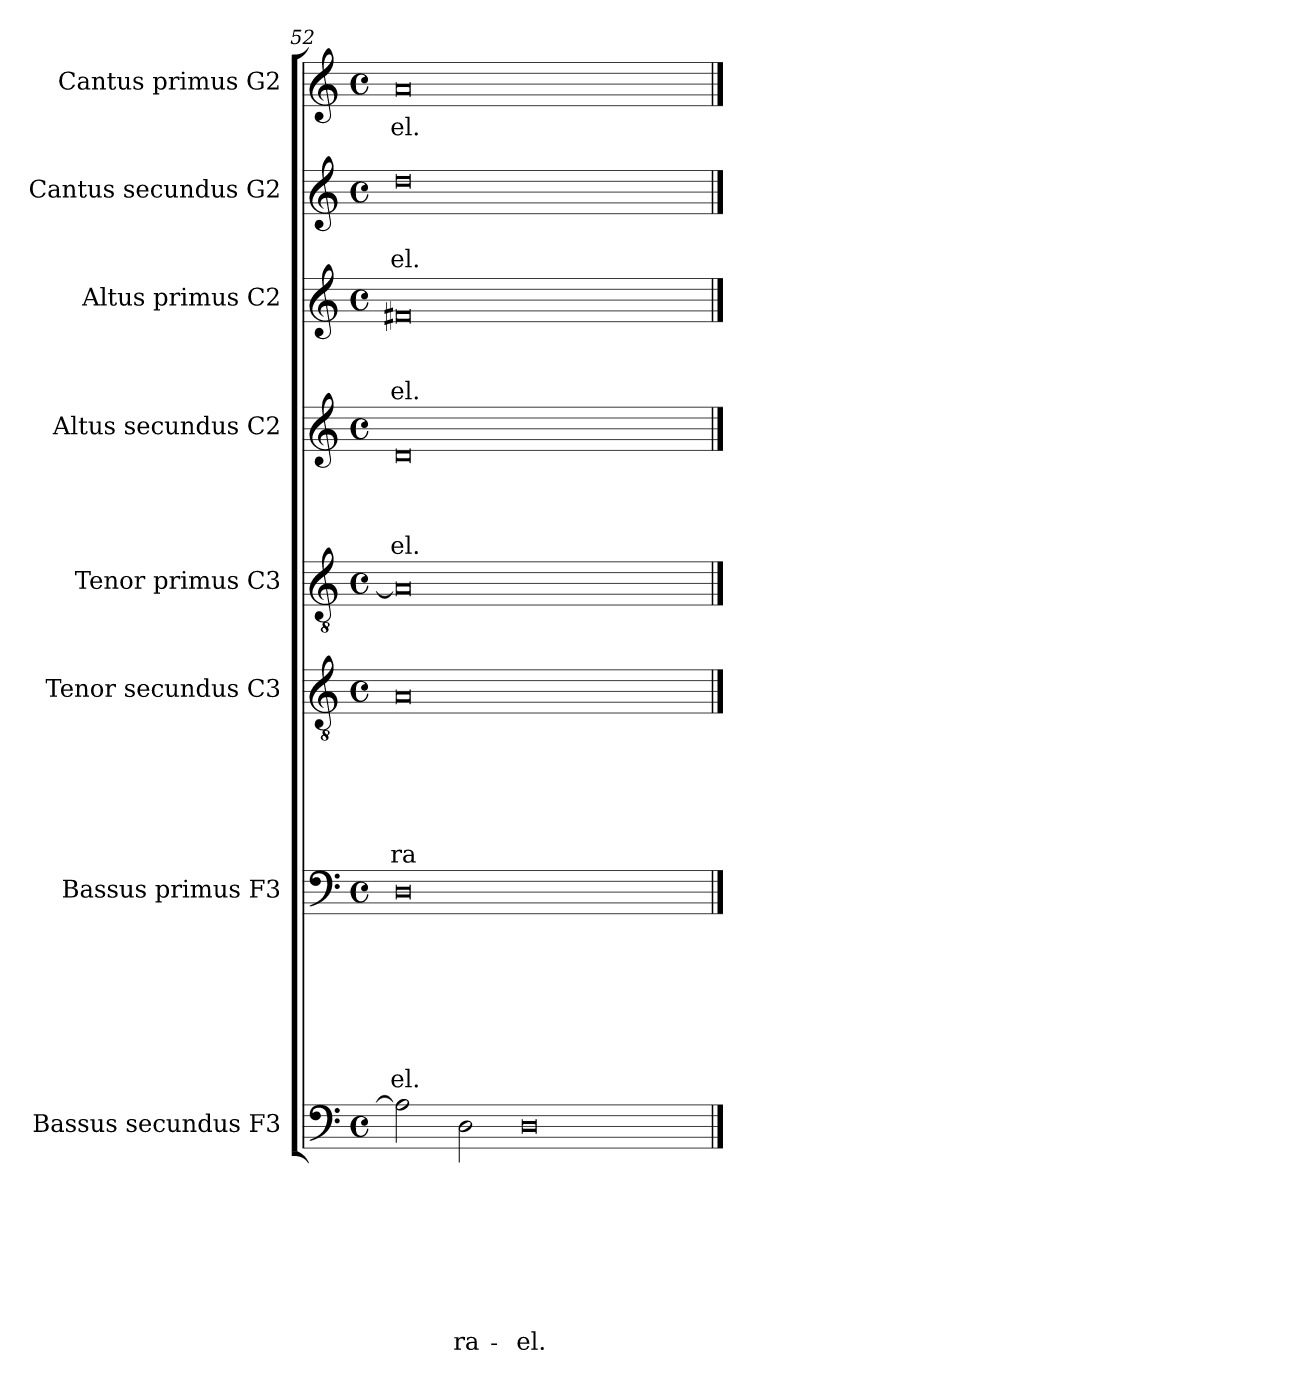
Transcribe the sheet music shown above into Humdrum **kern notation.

**kern	**text	**text	**text	**text	**text	**text	**text	**text	**kern	**text	**text	**text	**text	**text	**text	**text	**kern	**text	**text	**text	**text	**text	**text	**kern	**text	**kern	**text	**text	**text	**text	**kern	**text	**text	**text	**kern	**text	**text	**kern	**text
*part8	*part8	*part8	*part8	*part8	*part8	*part8	*part8	*part8	*part7	*part7	*part7	*part7	*part7	*part7	*part7	*part7	*part6	*part6	*part6	*part6	*part6	*part6	*part6	*part5	*part5	*part4	*part4	*part4	*part4	*part4	*part3	*part3	*part3	*part3	*part2	*part2	*part2	*part1	*part1
*staff8	*staff8	*staff8	*staff8	*staff8	*staff8	*staff8	*staff8	*staff8	*staff7	*staff7	*staff7	*staff7	*staff7	*staff7	*staff7	*staff7	*staff6	*staff6	*staff6	*staff6	*staff6	*staff6	*staff6	*staff5	*staff5	*staff4	*staff4	*staff4	*staff4	*staff4	*staff3	*staff3	*staff3	*staff3	*staff2	*staff2	*staff2	*staff1	*staff1
*I"Bassus secundus F3	*	*	*	*	*	*	*	*	*I"Bassus primus F3	*	*	*	*	*	*	*	*I"Tenor secundus C3	*	*	*	*	*	*	*I"Tenor primus C3	*	*I"Altus secundus C2	*	*	*	*	*I"Altus primus C2	*	*	*	*I"Cantus secundus G2	*	*	*I"Cantus primus G2	*
*clefF4	*	*	*	*	*	*	*	*	*clefF4	*	*	*	*	*	*	*	*clefGv2	*	*	*	*	*	*	*clefGv2	*	*clefG2	*	*	*	*	*clefG2	*	*	*	*clefG2	*	*	*clefG2	*
*k[]	*	*	*	*	*	*	*	*	*k[]	*	*	*	*	*	*	*	*k[]	*	*	*	*	*	*	*k[]	*	*k[]	*	*	*	*	*k[]	*	*	*	*k[]	*	*	*k[]	*
*C:	*	*	*	*	*	*	*	*	*C:	*	*	*	*	*	*	*	*C:	*	*	*	*	*	*	*C:	*	*C:	*	*	*	*	*C:	*	*	*	*C:	*	*	*C:	*
*M4/4	*	*	*	*	*	*	*	*	*M4/4	*	*	*	*	*	*	*	*M4/4	*	*	*	*	*	*	*M4/4	*	*M4/4	*	*	*	*	*M4/4	*	*	*	*M4/4	*	*	*M4/4	*
*met(c)	*	*	*	*	*	*	*	*	*met(c)	*	*	*	*	*	*	*	*met(c)	*	*	*	*	*	*	*met(c)	*	*met(c)	*	*	*	*	*met(c)	*	*	*	*met(c)	*	*	*met(c)	*
=52	=52	=52	=52	=52	=52	=52	=52	=52	=52	=52	=52	=52	=52	=52	=52	=52	=52	=52	=52	=52	=52	=52	=52	=52	=52	=52	=52	=52	=52	=52	=52	=52	=52	=52	=52	=52	=52	=52	=52
!	!	!	!	!	!	!	!	!	!	!	!	!	!	!	!	!LO:LY:b:rj	!	!	!	!	!	!	!LO:LY:b:rj	!	!	!	!	!	!	!LO:LY:b:rj	!	!	!	!LO:LY:b:rj	!	!	!LO:LY:b:rj	!	!LO:LY:b:rj
2A\]	.	.	.	.	.	.	.	.	0D	.	.	.	.	.	.	-el.	0A	.	.	.	.	.	-ra-	0A]	.	0d	.	.	.	-el.	0f#X	.	.	-el.	0dd	.	-el.	0a	-el.
!	!	!	!	!	!	!	!	!LO:LY:b	!	!	!	!	!	!	!	!	!	!	!	!	!	!	!	!	!	!	!	!	!	!	!	!	!	!	!	!	!	!	!
2D\	.	.	.	.	.	.	.	-ra-	.	.	.	.	.	.	.	.	.	.	.	.	.	.	.	.	.	.	.	.	.	.	.	.	.	.	.	.	.	.	.
!	!	!	!	!	!	!	!	!LO:LY:b:rj	!	!	!	!	!	!	!	!	!	!	!	!	!	!	!	!	!	!	!	!	!	!	!	!	!	!	!	!	!	!	!
0D	.	.	.	.	.	.	.	-el.	.	.	.	.	.	.	.	.	.	.	.	.	.	.	.	.	.	.	.	.	.	.	.	.	.	.	.	.	.	.	.
.	.	.	.	.	.	.	.	.	1ryy	.	.	.	.	.	.	.	1ryy	.	.	.	.	.	.	1ryy	.	1ryy	.	.	.	.	1ryy	.	.	.	1ryy	.	.	1ryy	.
==	==	==	==	==	==	==	==	==	==	==	==	==	==	==	==	==	==	==	==	==	==	==	==	==	==	==	==	==	==	==	==	==	==	==	==	==	==	==	==
*-	*-	*-	*-	*-	*-	*-	*-	*-	*-	*-	*-	*-	*-	*-	*-	*-	*-	*-	*-	*-	*-	*-	*-	*-	*-	*-	*-	*-	*-	*-	*-	*-	*-	*-	*-	*-	*-	*-	*-
